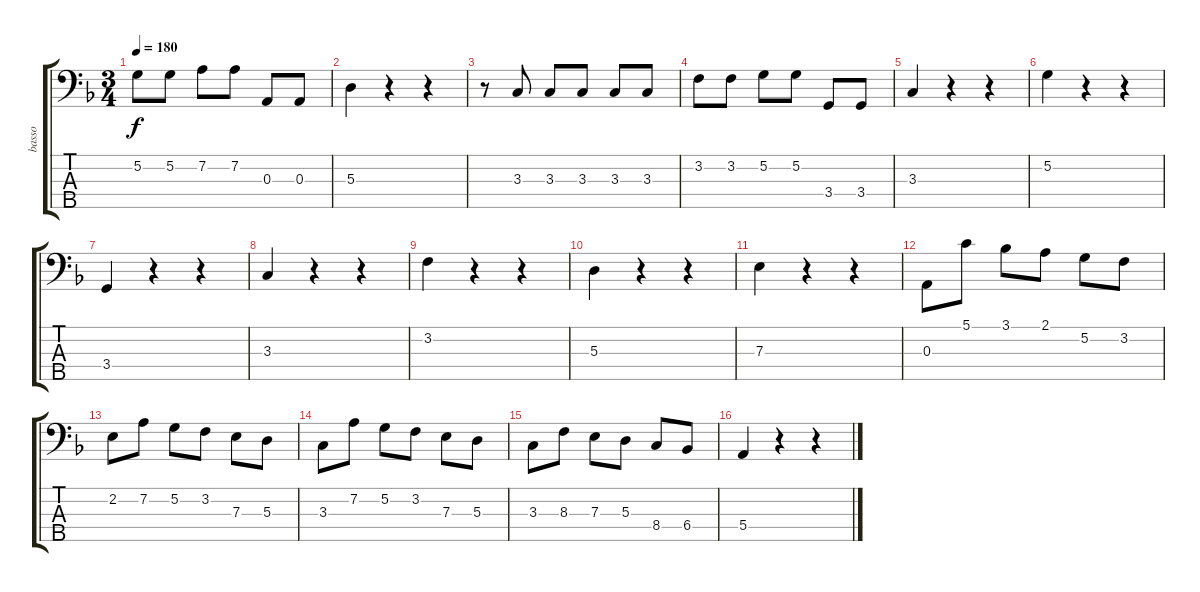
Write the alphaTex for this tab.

\track ("basso" "basso") {instrument electricbassfinger}
\staff {score tabs}
\tuning (G2 D2 A1 E1 B0) {hide}
\ts (3 4)
\tempo 180
\clef f4
\ks dminor
5.2.8{dy f} 5.2.8 7.2.8 7.2.8 0.3.8 0.3.8 |
5.3.4 r.4 r.4 |
r.8 3.3.8 3.3.8 3.3.8 3.3.8 3.3.8 |
3.2.8 3.2.8 5.2.8 5.2.8 3.4.8 3.4.8 |
3.3.4 r.4 r.4 |
5.2.4 r.4 r.4 |
3.4.4 r.4 r.4 |
3.3.4 r.4 r.4 |
3.2.4 r.4 r.4 |
5.3.4 r.4 r.4 |
7.3.4 r.4 r.4 |
0.3.8 5.1.8 3.1.8 2.1.8 5.2.8 3.2.8 |
2.2.8 7.2.8 5.2.8 3.2.8 7.3.8 5.3.8 |
3.3.8 7.2.8 5.2.8 3.2.8 7.3.8 5.3.8 |
3.3.8 8.3.8 7.3.8 5.3.8 8.4.8 6.4.8 |
5.4.4 r.4 r.4
